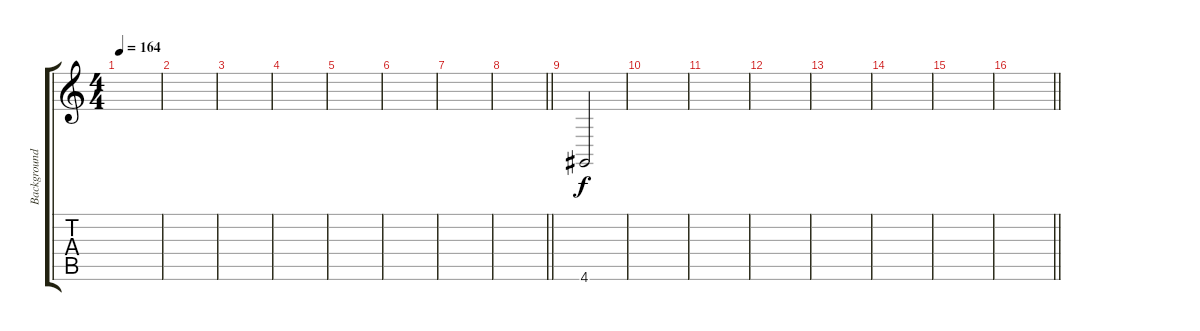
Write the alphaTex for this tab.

\track ("Background" "Background") {instrument choiraahs}
\staff {score tabs}
\tuning (E4 B3 G3 D3 A2 E2) {hide}
\ts (4 4)
\tempo 164
\clef g2
\ks c
|
|
|
|
|
|
|
\barLineRight lightlight
|
\section ("" "")
4.6.2{volume 10 balance 8 instrument gunshot} |
|
|
|
|
|
|
\barLineRight lightlight
